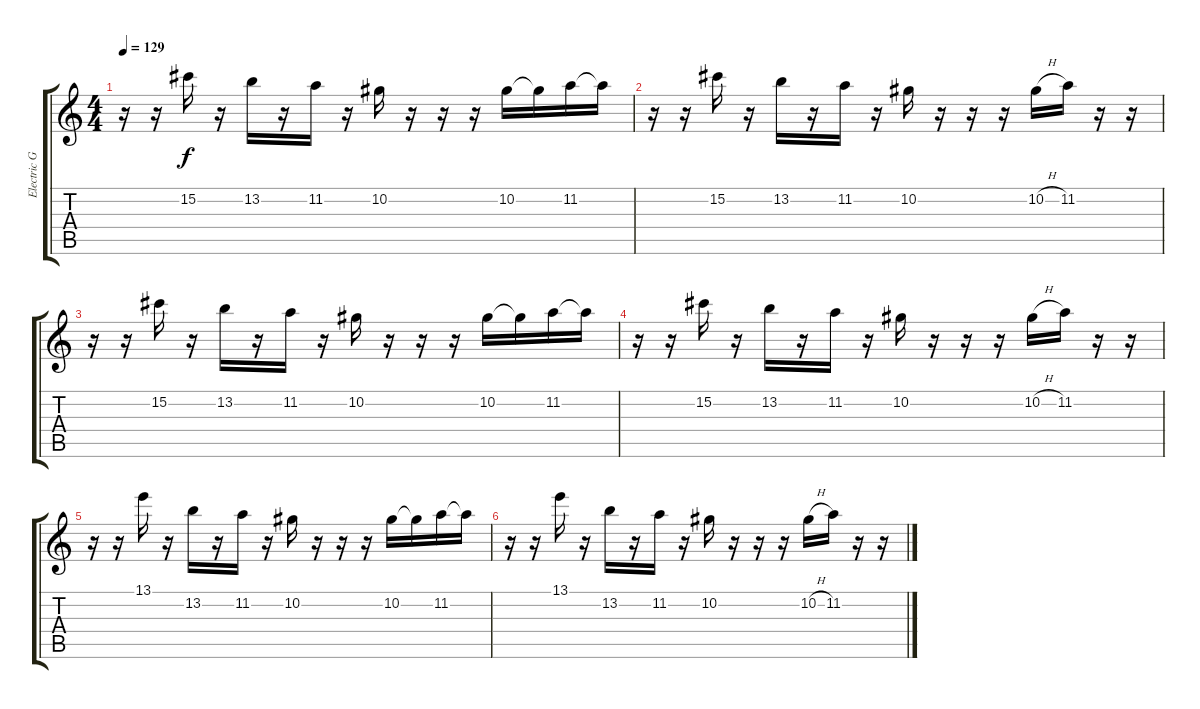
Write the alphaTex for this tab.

\track ("Electric Guitar" "Electric G") {instrument distortionguitar}
\staff {score tabs}
\tuning (Eb4 Bb3 Gb3 Db3 Ab2 Db2) {hide}
\ts (4 4)
\tempo 129
\clef g2
\ks c
r.16{dy f} r.16 15.2.16 r.16 13.2.16 r.16 11.2.16 r.16 10.2.16 r.16 r.16 r.16 10.2.16 10.2{t}.16 11.2.16 11.2{t}.16 |
r.16 r.16 15.2.16 r.16 13.2.16 r.16 11.2.16 r.16 10.2.16 r.16 r.16 r.16 10.2{h}.16 11.2.16 r.16 r.16 |
r.16 r.16 15.2.16 r.16 13.2.16 r.16 11.2.16 r.16 10.2.16 r.16 r.16 r.16 10.2.16 10.2{t}.16 11.2.16 11.2{t}.16 |
r.16 r.16 15.2.16 r.16 13.2.16 r.16 11.2.16 r.16 10.2.16 r.16 r.16 r.16 10.2{h}.16 11.2.16 r.16 r.16 |
r.16 r.16 13.1.16 r.16 13.2.16 r.16 11.2.16 r.16 10.2.16 r.16 r.16 r.16 10.2.16 10.2{t}.16 11.2.16 11.2{t}.16 |
r.16 r.16 13.1.16 r.16 13.2.16 r.16 11.2.16 r.16 10.2.16 r.16 r.16 r.16 10.2{h}.16 11.2.16 r.16 r.16
